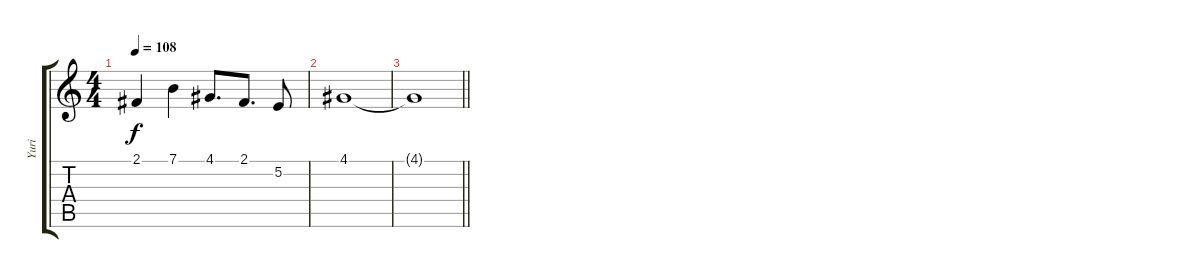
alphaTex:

\track ("Yuri" "Yuri") {instrument clarinet}
\staff {score tabs}
\tuning (E4 B3 G3 D3 A2 E2) {hide}
\ts (4 4)
\tempo 108
\clef g2
\ks c
2.1.4{dy f} 7.1.4 4.1.8{d} 2.1.8{d} 5.2.8 |
4.1.1 |
\barLineRight lightlight
4.1{t}.1
